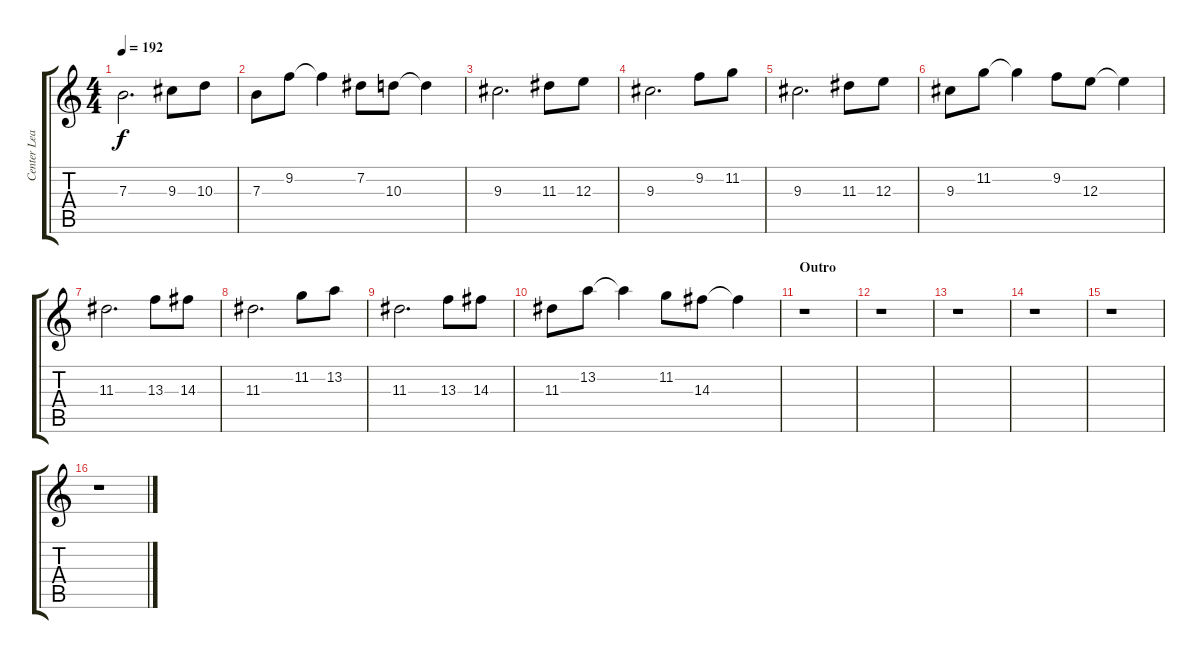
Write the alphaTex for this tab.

\track ("Center Lead 1" "Center Lea") {instrument overdrivenguitar}
\staff {score tabs}
\tuning (Db4 Ab3 E3 B2 Gb2 B1) {hide}
\ts (4 4)
\tempo 192
\clef g2
\ks aminor
7.3.2{d dy f} 9.3.8 10.3.8 |
7.3.8 9.2.8 9.2{t}.4 7.2.8 10.3.8 10.3{t}.4 |
9.3.2{d} 11.3.8 12.3.8 |
9.3.2{d} 9.2.8 11.2.8 |
9.3.2{d} 11.3.8 12.3.8 |
9.3.8 11.2.8 11.2{t}.4 9.2.8 12.3.8 12.3{t}.4 |
11.3.2{d} 13.3.8 14.3.8 |
11.3.2{d} 11.2.8 13.2.8 |
11.3.2{d} 13.3.8 14.3.8 |
11.3.8 13.2.8 13.2{t}.4 11.2.8 14.3.8 14.3{t}.4 |
\section ("" "Outro")
r.1 |
r.1 |
r.1 |
r.1 |
r.1 |
r.1
